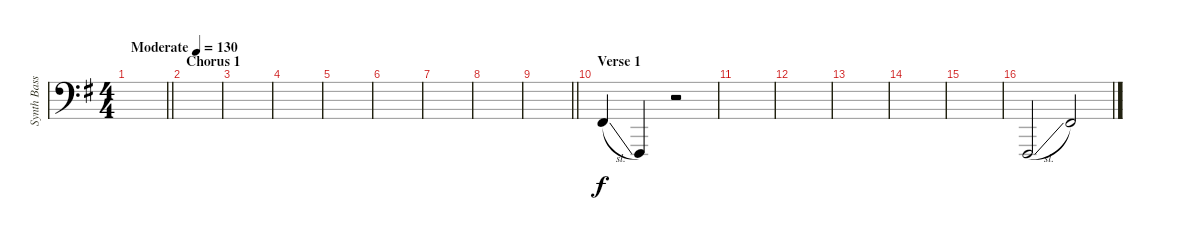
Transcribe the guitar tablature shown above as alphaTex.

\track ("Synth Bass" "Synth Bass") {instrument synthbass1}
\staff {score}
\tuning (C3 G2 D2 A1 E1 Eb0) {hide}
\ts (4 4)
\tempo (130 "Moderate")
\clef f4
\barLineRight lightlight
\ks eminor
|
\section ("" "Chorus 1")
|
|
|
|
|
|
|
\barLineRight lightlight
|
\section ("" "Verse 1")
15.6{sl}.4 3.6.4 r.2 |
|
|
|
|
|
3.6{sl}.2 15.6.2
